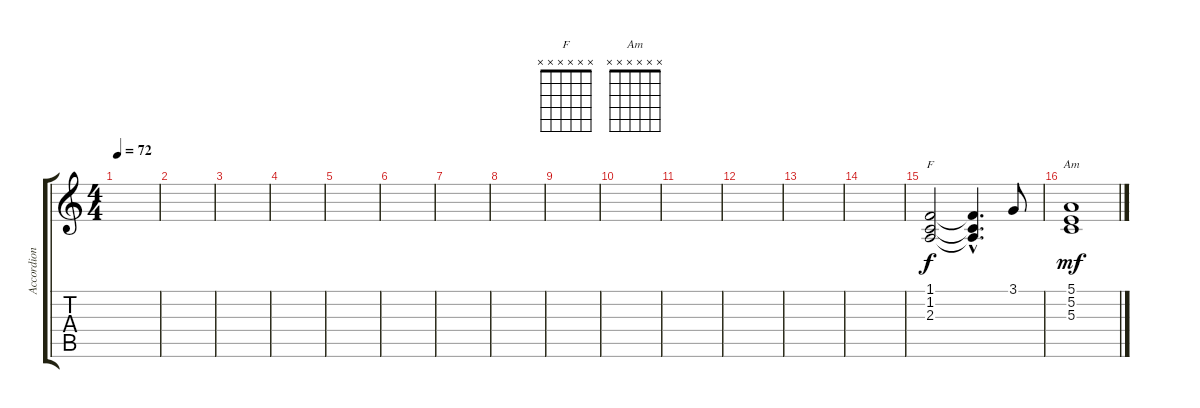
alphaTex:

\track ("Accordion" "Accordion") {instrument accordion}
\staff {score tabs}
\tuning (E4 B3 G3 D3 A2 E2) {hide}
\chord ("F" x x x x x x) {firstfret 0}
\chord ("Am" x x x x x x) {firstfret 0}
\ts (4 4)
\tempo 72
\clef g2
\ks c
|
|
|
|
|
|
|
|
|
|
|
|
|
|
(1.1 1.2 2.3).2{ch "F"} (1.1{hac t} 1.2{hac t} 2.3{hac t}).4{d} 3.1.8 |
(5.1 5.2 5.3).1{ch "Am" dy mf}
